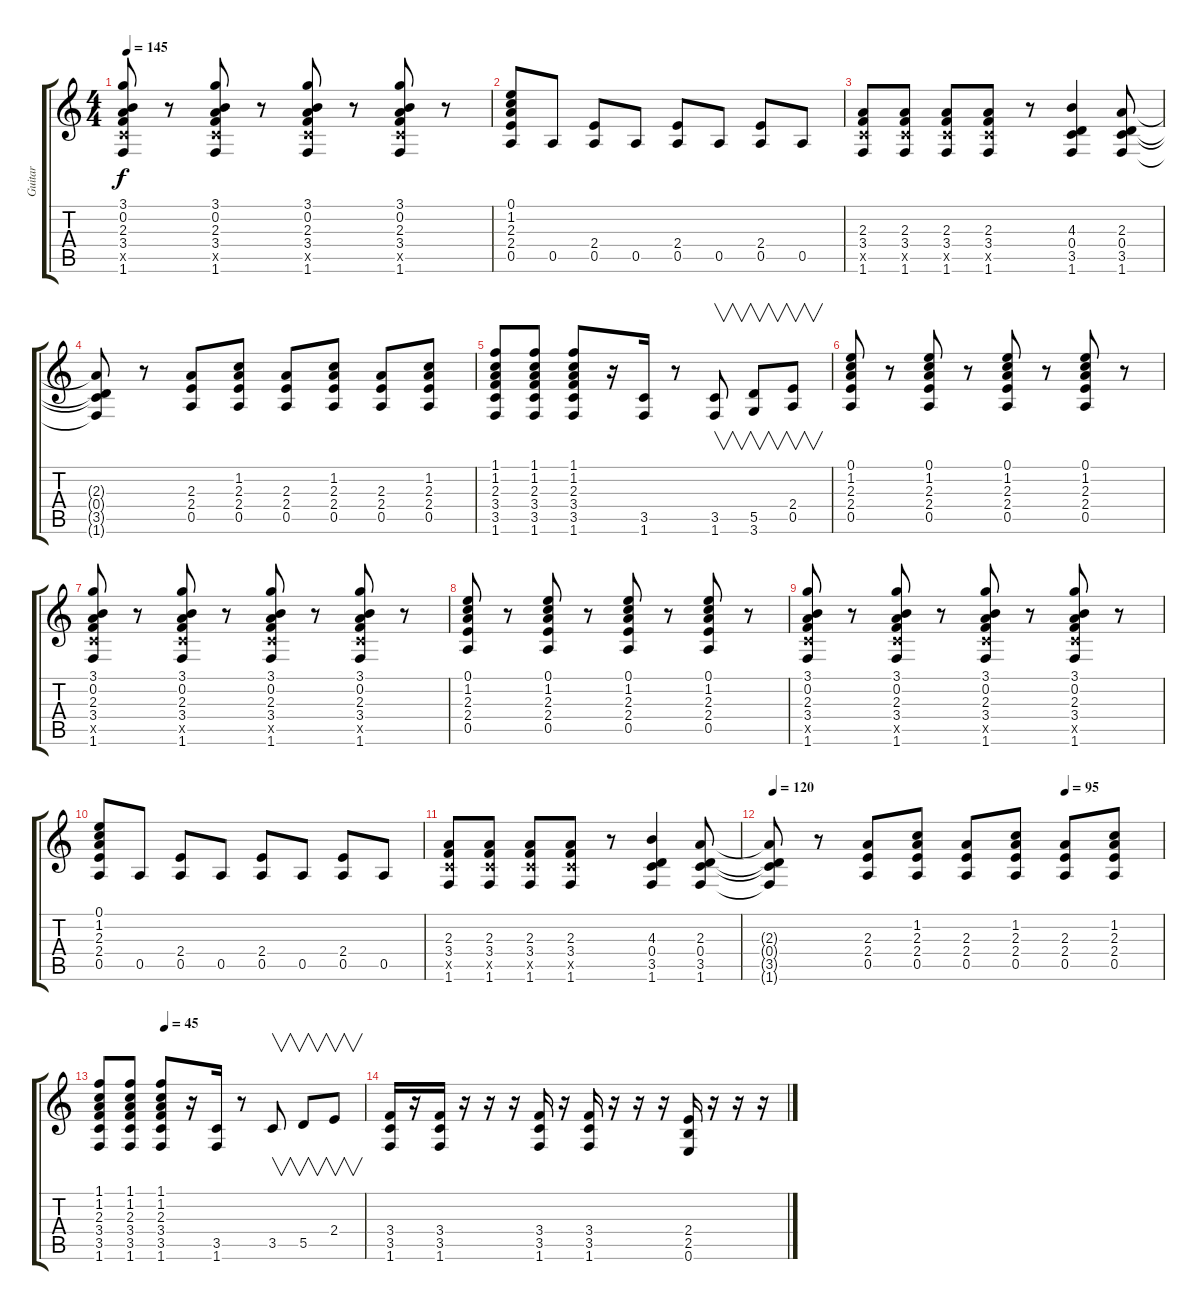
\track ("Guitar" "Guitar") {instrument overdrivenguitar}
\staff {score tabs}
\tuning (E4 B3 G3 D3 A2 E2) {hide}
\ts (4 4)
\tempo 145
\clef g2
\ks c
(3.1 0.2 2.3 3.4 3.5{x} 1.6).8{dy f} r.8 (3.1 0.2 2.3 3.4 3.5{x} 1.6).8 r.8 (3.1 0.2 2.3 3.4 3.5{x} 1.6).8 r.8 (3.1 0.2 2.3 3.4 3.5{x} 1.6).8 r.8 |
(0.1 1.2 2.3 2.4 0.5).8 0.5.8 (2.4 0.5).8 0.5.8 (2.4 0.5).8 0.5.8 (2.4 0.5).8 0.5.8 |
(2.3 3.4 3.5{x} 1.6).8 (2.3 3.4 3.5{x} 1.6).8 (2.3 3.4 3.5{x} 1.6).8 (2.3 3.4 3.5{x} 1.6).8 r.8 (4.3 0.4 3.5 1.6).4 (2.3 0.4 3.5 1.6).8 |
(2.3{t} 0.4{t} 3.5{t} 1.6{t}).8 r.8 (2.3 2.4 0.5).8 (1.2 2.3 2.4 0.5).8 (2.3 2.4 0.5).8 (1.2 2.3 2.4 0.5).8 (2.3 2.4 0.5).8 (1.2 2.3 2.4 0.5).8 |
(1.1 1.2 2.3 3.4 3.5 1.6).8 (1.1 1.2 2.3 3.4 3.5 1.6).8 (1.1 1.2 2.3 3.4 3.5 1.6).8 r.16 (3.5 1.6).16 r.8 (3.5 1.6).8{v} (5.5 3.6).8{v} (2.4 0.5).8{v} |
(0.1 1.2 2.3 2.4 0.5).8 r.8 (0.1 1.2 2.3 2.4 0.5).8 r.8 (0.1 1.2 2.3 2.4 0.5).8 r.8 (0.1 1.2 2.3 2.4 0.5).8 r.8 |
(3.1 0.2 2.3 3.4 3.5{x} 1.6).8 r.8 (3.1 0.2 2.3 3.4 3.5{x} 1.6).8 r.8 (3.1 0.2 2.3 3.4 3.5{x} 1.6).8 r.8 (3.1 0.2 2.3 3.4 3.5{x} 1.6).8 r.8 |
(0.1 1.2 2.3 2.4 0.5).8 r.8 (0.1 1.2 2.3 2.4 0.5).8 r.8 (0.1 1.2 2.3 2.4 0.5).8 r.8 (0.1 1.2 2.3 2.4 0.5).8 r.8 |
(3.1 0.2 2.3 3.4 3.5{x} 1.6).8 r.8 (3.1 0.2 2.3 3.4 3.5{x} 1.6).8 r.8 (3.1 0.2 2.3 3.4 3.5{x} 1.6).8 r.8 (3.1 0.2 2.3 3.4 3.5{x} 1.6).8 r.8 |
(0.1 1.2 2.3 2.4 0.5).8 0.5.8 (2.4 0.5).8 0.5.8 (2.4 0.5).8 0.5.8 (2.4 0.5).8 0.5.8 |
(2.3 3.4 3.5{x} 1.6).8 (2.3 3.4 3.5{x} 1.6).8 (2.3 3.4 3.5{x} 1.6).8 (2.3 3.4 3.5{x} 1.6).8 r.8 (4.3 0.4 3.5 1.6).4 (2.3 0.4 3.5 1.6).8 |
\tempo 120
\tempo (95 0.75)
(2.3{t} 0.4{t} 3.5{t} 1.6{t}).8 r.8 (2.3 2.4 0.5).8 (1.2 2.3 2.4 0.5).8 (2.3 2.4 0.5).8 (1.2 2.3 2.4 0.5).8 (2.3 2.4 0.5).8 (1.2 2.3 2.4 0.5).8 |
\tempo (45 0.25)
(1.1 1.2 2.3 3.4 3.5 1.6).8 (1.1 1.2 2.3 3.4 3.5 1.6).8 (1.1 1.2 2.3 3.4 3.5 1.6).8 r.16 (3.5 1.6).16 r.8 3.5.8{v} 5.5.8{v} 2.4.8{v} |
(3.4 3.5 1.6).16 r.16 (3.4 3.5 1.6).16 r.16 r.16 r.16 (3.4 3.5 1.6).16 r.16 (3.4 3.5 1.6).16 r.16 r.16 r.16 (2.4 2.5 0.6).16 r.16 r.16 r.16
